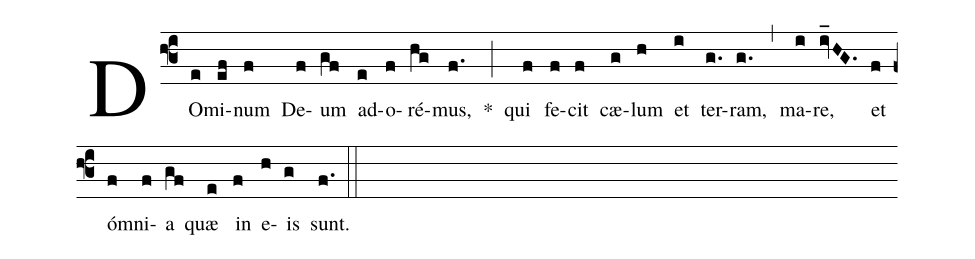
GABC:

%%
(f3)
DO(e)mi(ef)num(f) De(f)um(gf) ad(e)o(f)ré(hg)mus,(f.) *(;)
qui(f) fe(f)cit(f) cæ(g)lum(h) et(i) ter(g.)ram,(g.) (,)
ma(i)re,(iv_HG.) et(f) óm(f)ni(f)a(gf) quæ(e) in(f) e(h)is(g) sunt.(f.) (::)
